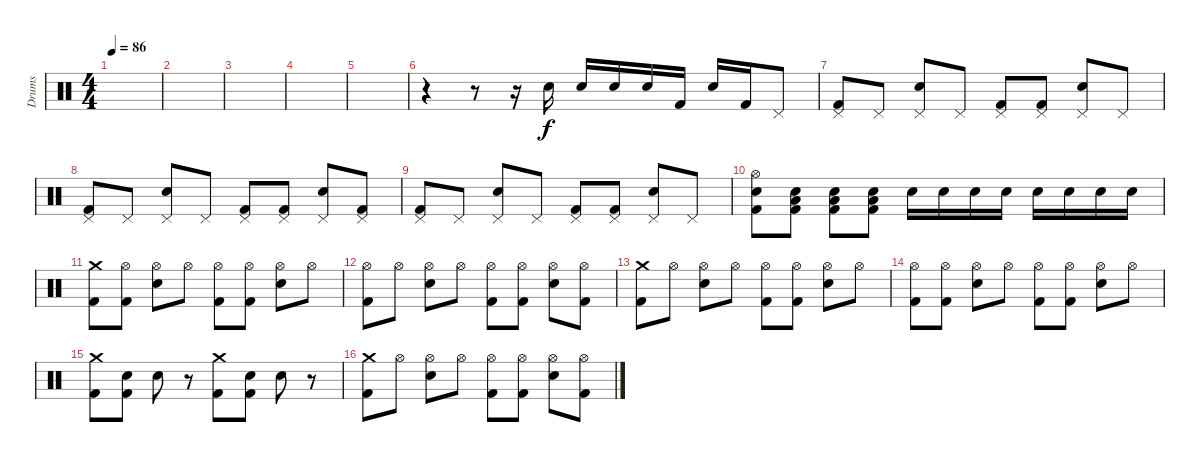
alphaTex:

\track ("Drums" "Drums") {instrument percussion}
\staff {score}
\articulation defaults
\ts (4 4)
\tempo 86
\clef neutral
\ks c
|
|
|
|
|
r.4 r.8 r.16 "Snare (hit) 2".16 "Snare (hit) 2".16 "Snare (hit) 2".16 "Snare (hit) 2".16 "Kick (hit) 2".16 "Snare (hit) 2".16 "Kick (hit) 2".16 "Pedal Hi-Hat (hit)".8 |
("Pedal Hi-Hat (hit)" "Kick (hit) 2").8 "Pedal Hi-Hat (hit)".8 ("Pedal Hi-Hat (hit)" "Snare (hit) 2").8 "Pedal Hi-Hat (hit)".8 ("Pedal Hi-Hat (hit)" "Kick (hit) 2").8 ("Pedal Hi-Hat (hit)" "Kick (hit) 2").8 ("Pedal Hi-Hat (hit)" "Snare (hit) 2").8 "Pedal Hi-Hat (hit)".8 |
("Pedal Hi-Hat (hit)" "Kick (hit) 2").8 "Pedal Hi-Hat (hit)".8 ("Pedal Hi-Hat (hit)" "Snare (hit) 2").8 "Pedal Hi-Hat (hit)".8 ("Pedal Hi-Hat (hit)" "Kick (hit) 2").8 ("Pedal Hi-Hat (hit)" "Kick (hit) 2").8 ("Pedal Hi-Hat (hit)" "Snare (hit) 2").8 ("Pedal Hi-Hat (hit)" "Kick (hit) 2").8 |
("Pedal Hi-Hat (hit)" "Kick (hit) 2").8 "Pedal Hi-Hat (hit)".8 ("Pedal Hi-Hat (hit)" "Snare (hit) 2").8 "Pedal Hi-Hat (hit)".8 ("Pedal Hi-Hat (hit)" "Kick (hit) 2").8 ("Pedal Hi-Hat (hit)" "Kick (hit) 2").8 ("Pedal Hi-Hat (hit)" "Snare (hit) 2").8 "Pedal Hi-Hat (hit)".8 |
("Hi-Hat (open)" "Snare (hit) 2" "Kick (hit) 2").8 ("Snare (hit) 2" "Kick (hit) 2" "Low Tom (hit)").8 ("Snare (hit) 2" "Kick (hit) 2" "Low Tom (hit)").8 ("Snare (hit) 2" "Kick (hit) 2" "Low Tom (hit)").8 "Snare (hit) 2".16 "Snare (hit) 2".16 "Snare (hit) 2".16 "Snare (hit) 2".16 "Snare (hit) 2".16 "Snare (hit) 2".16 "Snare (hit) 2".16 "Snare (hit) 2".16 |
("Crash medium (hit)" "Kick (hit) 2").8 ("Hi-Hat (open)" "Kick (hit) 2").8 ("Hi-Hat (open)" "Snare (hit) 2").8 "Hi-Hat (open)".8 ("Hi-Hat (open)" "Kick (hit) 2").8 ("Hi-Hat (open)" "Kick (hit) 2").8 ("Hi-Hat (open)" "Snare (hit) 2").8 "Hi-Hat (open)".8 |
("Hi-Hat (open)" "Kick (hit) 2").8 "Hi-Hat (open)".8 ("Hi-Hat (open)" "Snare (hit) 2").8 "Hi-Hat (open)".8 ("Hi-Hat (open)" "Kick (hit) 2").8 ("Hi-Hat (open)" "Kick (hit) 2").8 ("Hi-Hat (open)" "Snare (hit) 2").8 ("Hi-Hat (open)" "Kick (hit) 2").8 |
("Crash medium (hit)" "Kick (hit) 2").8 "Hi-Hat (open)".8 ("Hi-Hat (open)" "Snare (hit) 2").8 "Hi-Hat (open)".8 ("Hi-Hat (open)" "Kick (hit) 2").8 ("Hi-Hat (open)" "Kick (hit) 2").8 ("Hi-Hat (open)" "Snare (hit) 2").8 "Hi-Hat (open)".8 |
("Hi-Hat (open)" "Kick (hit) 2").8 ("Hi-Hat (open)" "Kick (hit) 2").8 ("Hi-Hat (open)" "Snare (hit) 2").8 "Hi-Hat (open)".8 ("Hi-Hat (open)" "Kick (hit) 2").8 ("Hi-Hat (open)" "Kick (hit) 2").8 ("Hi-Hat (open)" "Snare (hit) 2").8 "Hi-Hat (open)".8 |
("Crash medium (hit)" "Kick (hit) 2").8 ("Snare (hit)"{x} "Kick (hit) 2").8 "Snare (hit) 2".8 r.8 ("Crash medium (hit)" "Kick (hit) 2").8 ("Snare (hit)"{x} "Kick (hit) 2").8 "Snare (hit) 2".8 r.8 |
("Crash medium (hit)" "Kick (hit) 2").8 "Hi-Hat (open)".8 ("Hi-Hat (open)" "Snare (hit) 2").8 "Hi-Hat (open)".8 ("Hi-Hat (open)" "Kick (hit) 2").8 ("Hi-Hat (open)" "Kick (hit) 2").8 ("Hi-Hat (open)" "Snare (hit) 2").8 ("Hi-Hat (open)" "Kick (hit) 2").8
